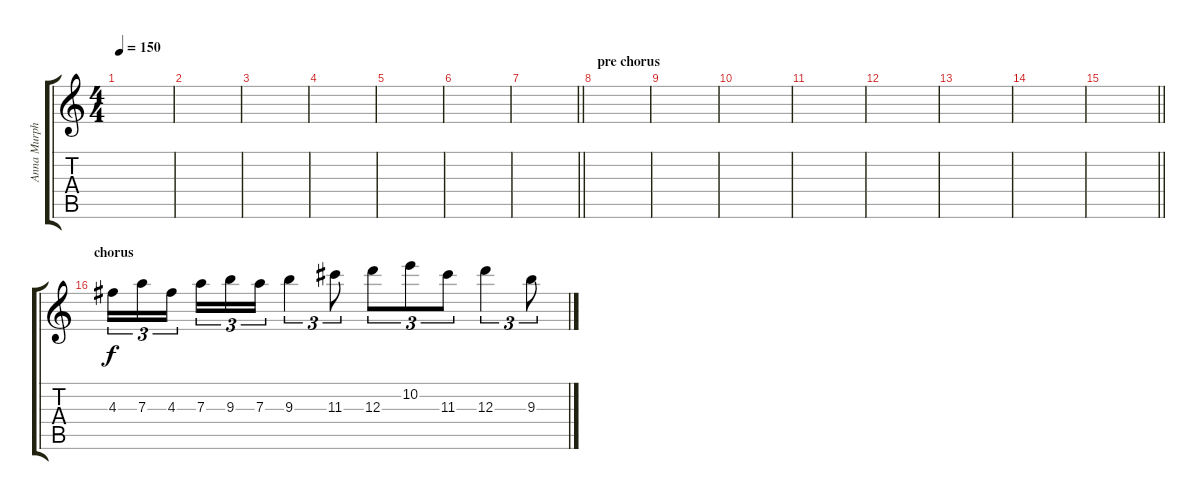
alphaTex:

\track ("Anna Murphy" "Anna Murph") {instrument contrabass}
\staff {score tabs}
\tuning (B4 Gb4 D4 A3 E3 B2) {hide}
\ts (4 4)
\tempo 150
\clef g2
\ks c
|
|
|
|
|
|
\barLineRight lightlight
|
\section ("" "pre chorus")
|
|
|
|
|
|
|
\barLineRight lightlight
|
\section ("" "chorus")
4.3.16{tu (3 2)} 7.3.16{tu (3 2)} 4.3.16{tu (3 2) beam splitsecondary} 7.3.16{tu (3 2)} 9.3.16{tu (3 2)} 7.3.16{tu (3 2)} 9.3.4{tu (3 2)} 11.3.8{tu (3 2)} 12.3.8{tu (3 2)} 10.2.8{tu (3 2)} 11.3.8{tu (3 2)} 12.3.4{tu (3 2)} 9.3.8{tu (3 2)}
